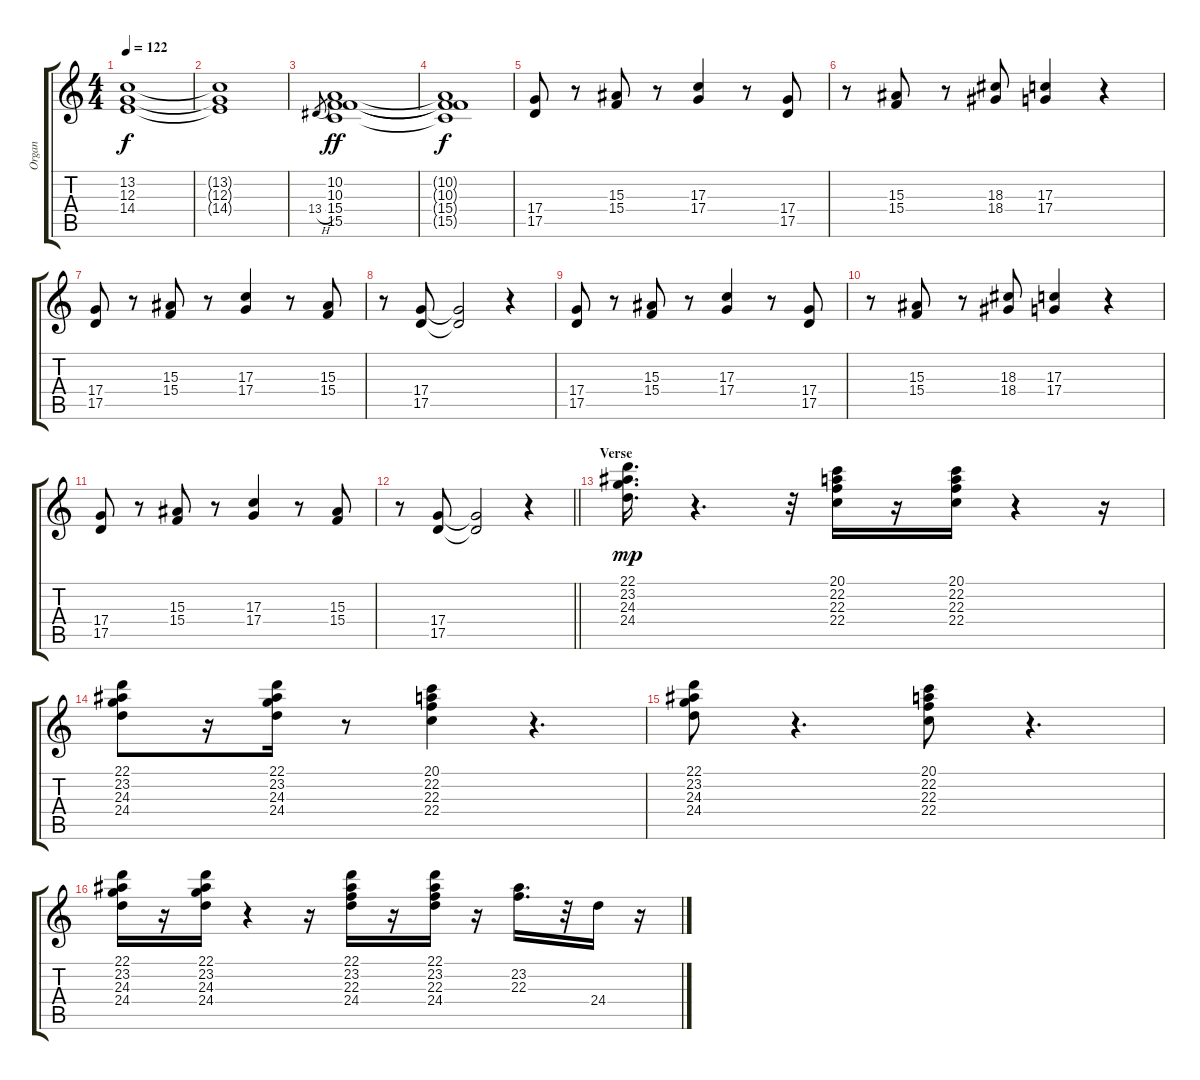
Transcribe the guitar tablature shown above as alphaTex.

\track ("Organ" "Organ") {instrument rockorgan}
\staff {score tabs}
\tuning (E4 B3 G3 D3 A2 E2) {hide}
\ts (4 4)
\tempo 122
\clef g2
\ks c
(13.2 12.3 14.4).1{dy f} |
(13.2{t} 12.3{t} 14.4{t}).1 |
13.4{h}.8{gr} (10.2 10.3 15.4 15.5).1{dy ff} |
(10.2{t} 10.3{t} 15.4{t} 15.5{t}).1{dy f} |
(17.4 17.5).8 r.8 (15.3 15.4).8 r.8 (17.3 17.4).4 r.8 (17.4 17.5).8 |
r.8 (15.3 15.4).8 r.8 (18.3 18.4).8 (17.3 17.4).4 r.4 |
(17.4 17.5).8 r.8 (15.3 15.4).8 r.8 (17.3 17.4).4 r.8 (15.3 15.4).8 |
r.8 (17.4 17.5).8 (17.4{t} 17.5{t}).2 r.4 |
(17.4 17.5).8 r.8 (15.3 15.4).8 r.8 (17.3 17.4).4 r.8 (17.4 17.5).8 |
r.8 (15.3 15.4).8 r.8 (18.3 18.4).8 (17.3 17.4).4 r.4 |
(17.4 17.5).8 r.8 (15.3 15.4).8 r.8 (17.3 17.4).4 r.8 (15.3 15.4).8 |
\barLineRight lightlight
r.8 (17.4 17.5).8 (17.4{t} 17.5{t}).2 r.4 |
\section ("" "Verse")
(22.1 23.2 24.3 24.4).16{d dy mp volume 12} r.4{d} r.32 (20.1 22.2 22.3 22.4).16 r.16 (20.1 22.2 22.3 22.4).16 r.4 r.16 |
(22.1 23.2 24.3 24.4).8 r.16 (22.1 23.2 24.3 24.4).16 r.8 (20.1 22.2 22.3 22.4).4 r.4{d} |
(22.1 23.2 24.3 24.4).8 r.4{d} (20.1 22.2 22.3 22.4).8 r.4{d} |
(22.1 23.2 24.3 24.4).16 r.16 (22.1 23.2 24.3 24.4).16 r.4 r.16 (22.1 23.2 22.3 24.4).16 r.16 (22.1 23.2 22.3 24.4).16 r.16 (23.2 22.3).16{d} r.32 24.4.16 r.16
